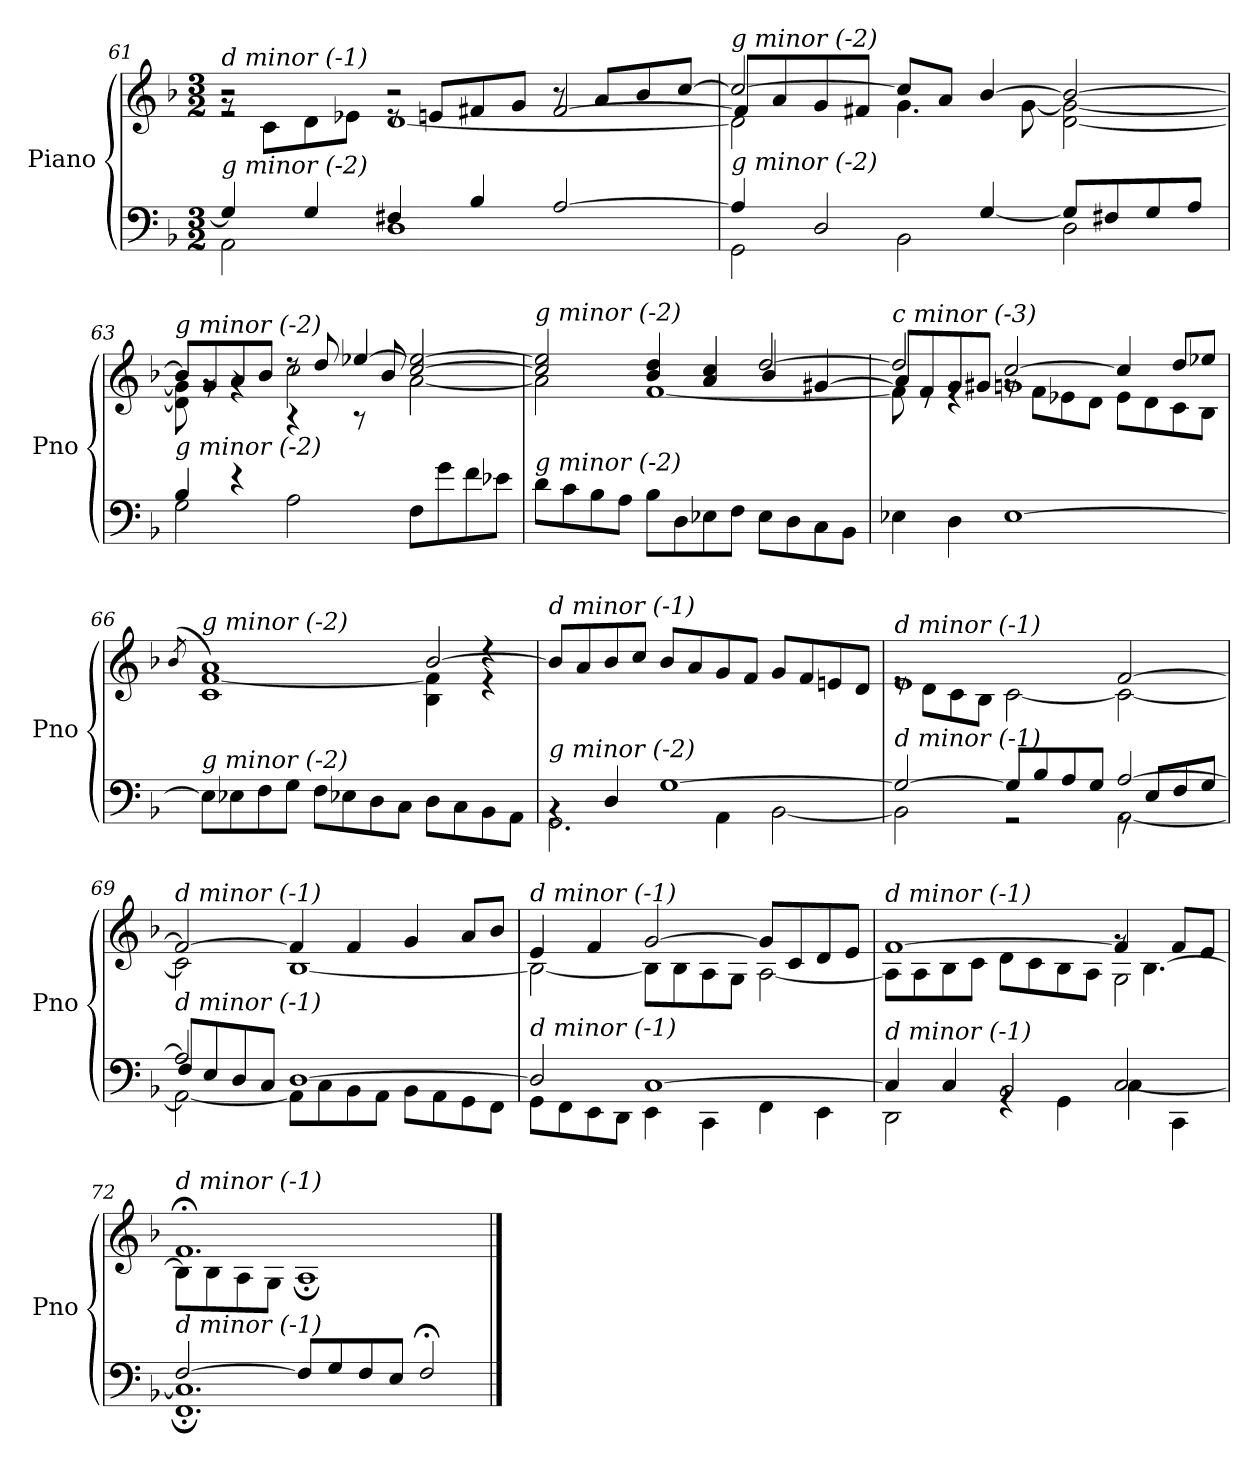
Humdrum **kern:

**kern	**kern
*part1	*part1
*staff2	*staff1
*I"Piano	*
*I'Pno	*
*clefF4	*clefG2
*k[b-]	*k[b-]
*M3/2	*M3/2
=61	=61
*^	*^
*	*	*	*^
!	!	!LO:TX:i:t=d minor (-1)	!	!
!LO:TX:i:t=g minor (-2)	!	!	!	!
4G/]	2AA\	2r	8rg	2re
.	.	.	8c\L	.
4G/	.	.	8d\	.
.	.	.	8e-X\J	.
4F#X/	1D	2r	[1d	8re
.	.	.	.	8en/L
4B-/	.	.	.	8f#X/
.	.	.	.	8g/J
[2A/	.	8r	.	[2f#/
.	.	8a/L	.	.
.	.	8b-/	.	.
.	.	[8cc/J	.	.
=62	=62	=62	=62	=62
*	*^	*	*	*
!	!	!	!LO:TX:i:t=g minor (-2)	!	!
!LO:TX:i:t=g minor (-2)	!	!	!	!	!
2ryy	4A/]	2GG\	2cc/_	2d\]	8f#/L]
.	.	.	.	.	8a/
.	2D/	.	.	.	8g/
.	.	.	.	.	8f#X/J
1ryy	.	2BB-\	8cc/L]	4.g\	1ryy
.	.	.	8a/J	.	.
.	[4G/	.	[4b-/	.	.
.	.	.	.	[8g\	.
.	8G/L]	2D\	2b-/_	[2d\ 2g\_	.
.	8F#X/	.	.	.	.
.	8G/	.	.	.	.
.	8A/J	.	.	.	.
!!LO:LB:g=z
=63	=63	=63	=63	=63	=63
*	*	*	*	*	*^
!	!	!	!LO:TX:i:t=g minor (-2)	!	!	!
!LO:TX:i:t=g minor (-2)	!	!	!	!	!	!
2ryy	4B-/	2G\	8b-/L]	8d\] 8g\]	2ryy	2ryy
.	.	.	8g/	8rg	.	.
.	4r	.	8a/	4rg	.	.
.	.	.	8b-/J	.	.	.
2ryy	2A\	1ryy	8rdd	2cc\	4rA	1ryy
.	.	.	8dd/	.	.	.
.	.	.	[4ee-X/	.	8rA	.
.	.	.	.	.	8b-/	.
2ryy	8F\L	.	[2cc/ 2ee-/_	[2a\	2ryy	.
.	8g\	.	.	.	.	.
.	8f\	.	.	.	.	.
.	8e-X\J	.	.	.	.	.
*	*v	*v	*	*	*	*
*	*	*	*	*v	*v
=64	=64	=64	=64	=64
!	!	!LO:TX:i:t=g minor (-2)	!	!
!LO:TX:i:t=g minor (-2)	!	!	!	!
1ryy	8d\L	2cc/] 2ee-/]	2a\]	1ryy
.	8c\	.	.	.
.	8B-\	.	.	.
.	8A\J	.	.	.
.	8B-\L	4b-/ 4dd/	[1f	.
.	8D\	.	.	.
.	8E-X\	4a/ 4cc/	.	.
.	8F\J	.	.	.
2ryy	8E-\L	[2dd/	.	4b-/
.	8D\	.	.	.
.	8C\	.	.	[4g#Xi/
.	8BB-\J	.	.	.
=65	=65	=65	=65	=65
!	!	!LO:TX:i:t=c minor (-3)	!	!
!LO:TX:i:t=g minor (-2)	!	!	!	!
*v	*v	*	*	*
4E-X\	2dd/]	8f\]	8a-/L]
.	.	8re	8f/
4D\	.	4re	8g/
.	.	.	8g#Xi/J
[1E-	[2cc/	8rg	1g
.	.	8f\L	.
.	.	8e-X\	.
.	.	8d\J	.
.	4cc/]	8e-\L	.
.	.	8d\	.
.	8dd/L	8c\	.
.	8ee-X/J	8B-\J	.
*	*v	*v	*v
!!LO:LB:g=z
=66	=66
.	(>8qb-/
*^	*^
*	*^	*	*^
*	*	*	*	*	*^
!	!	!	!LO:TX:i:t=g minor (-2)	!	!	!
!LO:TX:i:t=g minor (-2)	!	!	!	!	!	!
1ryy	1ryy	8E-\L]	1a)	1c [1f	8b-!yy	1ryy
.	.	8E-X\	.	.	2..a!yy	.
.	.	8F\	.	.	.	.
.	.	8G\J	.	.	.	.
.	.	8F\L	.	.	.	.
.	.	8E-X\	.	.	.	.
.	.	8D\	.	.	.	.
.	.	8C\J	.	.	.	.
4ryy	4ryy	8D\L	[2b-/	4B-\ 4f\]	4ryy	4ryy
.	.	8C\	.	.	.	.
4ryy	4ryy	8BB-\	.	4re	4ryy	4rdd
.	.	8AA\J	.	.	.	.
*	*	*	*v	*v	*v	*v
=67	=67	=67	=67
!	!	!	!LO:TX:i:t=d minor (-1)
!LO:TX:i:t=g minor (-2)	!	!	!
*	*v	*v	*
4rBB	2.GG\	8b-/L]
.	.	8a/
4D/	.	8b-/
.	.	8cc/J
[1G	.	8b-/L
.	.	8a/
.	4AA\	8g/
.	.	8f/J
.	[2BB-\	8g/L
.	.	8f/
.	.	8en/
.	.	8d/J
=68	=68	=68
*	*^	*^
*	*	*	*	*^
!	!	!	!LO:TX:i:t=d minor (-1)	!	!
!LO:TX:i:t=d minor (-1)	!	!	!	!	!
2G/_	2BB-\]	1ryy	1e	8re	1ryy
.	.	.	.	8d\L	.
.	.	.	.	8c\	.
.	.	.	.	8B-\J	.
8G/L]	2r	.	.	[2c\	.
8B-/	.	.	.	.	.
8A/	.	.	.	.	.
8G/J	.	.	.	.	.
[2A/	[2AA\	8rGG	[2f/	2c\_	2ryy
.	.	8E/L	.	.	.
.	.	8F/	.	.	.
.	.	8G/J	.	.	.
!!LO:LB:g=z	!!	!!
=69	=69	=69	=69	=69	=69
!	!	!	!LO:TX:i:t=d minor (-1)	!	!
!LO:TX:i:t=d minor (-1)	!	!	!	!	!
2A/]	2AA\_	8F/L	2f/_	2c\]	2ryy
.	.	8E/	.	.	.
.	.	8D/	.	.	.
.	.	8C/J	.	.	.
[1D	8AA\L]	1ryy	4f/]	[1B-	1ryy
.	8C\	.	.	.	.
.	8BB-\	.	4f/	.	.
.	8AA\J	.	.	.	.
.	8BB-\L	.	4g/	.	.
.	8AA\	.	.	.	.
.	8GG\	.	8a/L	.	.
.	8FF\J	.	8b-/J	.	.
*	*v	*v	*	*	*
*	*	*	*v	*v
=70	=70	=70	=70
!	!	!LO:TX:i:t=d minor (-1)	!
!LO:TX:i:t=d minor (-1)	!	!	!
2D/]	8GG\L	4e/	2B-\_
.	8FF\	.	.
.	8EE\	4f/	.
.	8DD\J	.	.
[1C	4EE\	[2g/	8B-\L]
.	.	.	8B-\
.	4CC\	.	8A\
.	.	.	8G\J
.	4FF\	8g/L]	[2A\
.	.	8c/	.
.	4EE\	8d/	.
.	.	8e/J	.
=71	=71	=71	=71
*	*^	*	*^
!	!	!	!LO:TX:i:t=d minor (-1)	!	!
!LO:TX:i:t=d minor (-1)	!	!	!	!	!
1ryy	4C/]	2DD\	[1f	8A\L]	1ryy
.	.	.	.	8A\	.
.	4C/	.	.	8B-\	.
.	.	.	.	8c\J	.
.	2BB-/	4rGG	.	8d\L	.
.	.	.	.	8c\	.
.	.	4GG\	.	8B-\	.
.	.	.	.	8A\J	.
2ryy	[2C/	4C\	4f/]	2G\	8rg
.	.	.	.	.	[4.B-\
.	.	4CC\	8f/L	.	.
.	.	.	8e/J	.	.
*	*v	*v	*	*	*
*	*	*	*v	*v
=72	=72	=72	=72
!	!	!LO:TX:i:t=d minor (-1)	!
!LO:TX:i:t=d minor (-1)	!	!	!
[2F/	1.FF; 1.C];	1.f;<	8B-\L]
.	.	.	8B-\
.	.	.	8A\
.	.	.	8G\J
8F/L]	.	.	1A;<
8G/	.	.	.
8F/	.	.	.
8E/J	.	.	.
2F;</	.	.	.
*v	*v	*	*
*	*v	*v
==	==
*-	*-
